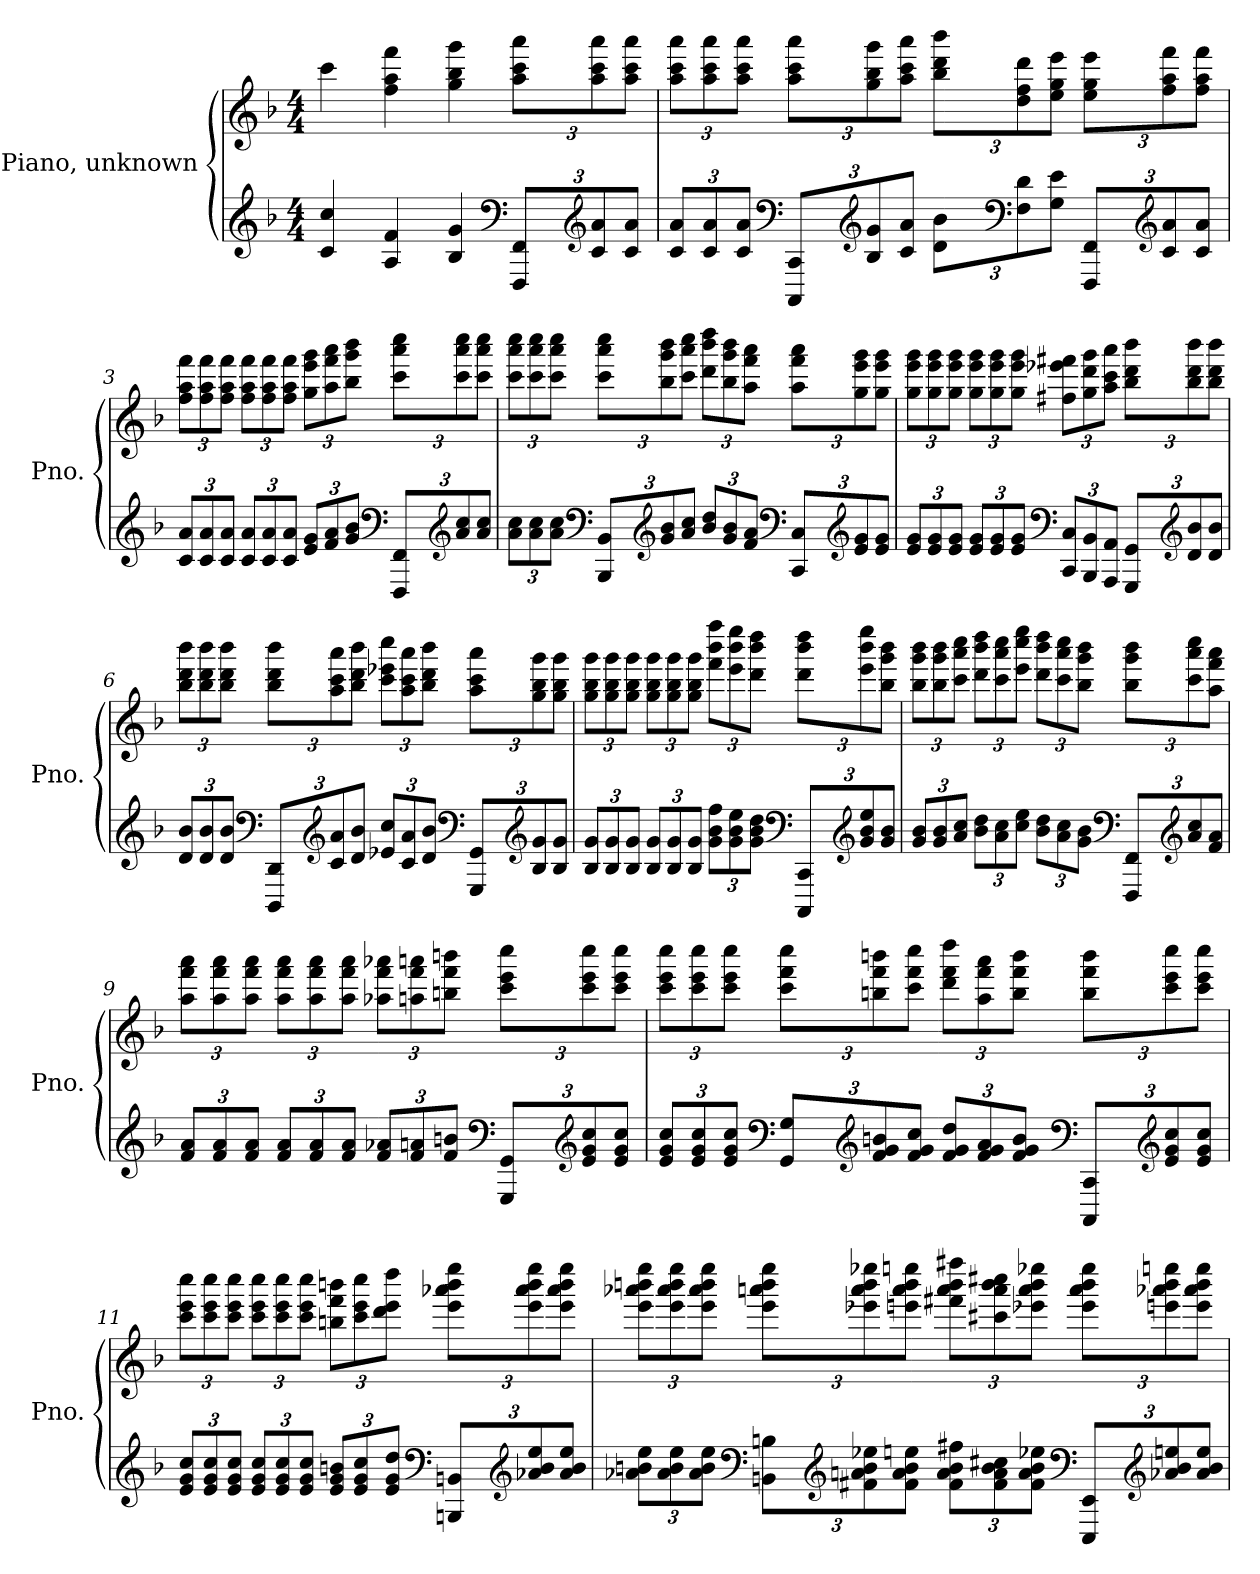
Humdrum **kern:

**kern	**kern
*part1	*part1
*staff2	*staff1
*I"Piano, unknown	*
*I'Pno.	*
*clefG2	*clefG2
*k[b-]	*k[b-]
*M4/4	*M4/4
*MM120	*MM120
=1	=1
4c/ 4cc/	4ccc\
4A/ 4f/	4ff\ 4aa\ 4fff\
4B-/ 4g/	4gg\ 4bb-\ 4ggg\
*clefF4	*
*Xbrackettup	*Xbrackettup
12FFF/ 12FF/L	12aa\ 12ccc\ 12aaa\L
*clefG2	*
12c/ 12a/	12aa\ 12ccc\ 12aaa\
12c/ 12a/J	12aa\ 12ccc\ 12aaa\J
=2	=2
12c/ 12a/L	12aa\ 12ccc\ 12aaa\L
12c/ 12a/	12aa\ 12ccc\ 12aaa\
12c/ 12a/J	12aa\ 12ccc\ 12aaa\J
*clefF4	*
12CCC/ 12CC/L	12aa\ 12ccc\ 12aaa\L
*clefG2	*
12B-/ 12g/	12gg\ 12bb-\ 12ggg\
12c/ 12a/J	12aa\ 12ccc\ 12aaa\J
12d\ 12b-\L	12bb-\ 12ddd\ 12bbb-\L
*clefF4	*
12F\ 12d\	12dd\ 12ff\ 12ddd\
12G\ 12e\J	12ee\ 12gg\ 12eee\J
12FFF/ 12FF/L	12ee\ 12gg\ 12eee\L
*clefG2	*
12c/ 12a/	12ff\ 12aa\ 12fff\
12c/ 12a/J	12ff\ 12aa\ 12fff\J
!!LO:LB:g=z
=3	=3
12c/ 12a/L	12ff\ 12aa\ 12fff\L
12c/ 12a/	12ff\ 12aa\ 12fff\
12c/ 12a/J	12ff\ 12aa\ 12fff\J
12c/ 12a/L	12ff\ 12aa\ 12fff\L
12c/ 12a/	12ff\ 12aa\ 12fff\
12c/ 12a/J	12ff\ 12aa\ 12fff\J
12e/ 12g/L	12gg\ 12eee\ 12ggg\L
12f/ 12a/	12aa\ 12fff\ 12aaa\
12g/ 12b-/J	12bb-\ 12ggg\ 12bbb-\J
*clefF4	*
12FFF/ 12FF/L	12ccc\ 12aaa\ 12cccc\L
*clefG2	*
12a/ 12cc/	12ccc\ 12aaa\ 12cccc\
12a/ 12cc/J	12ccc\ 12aaa\ 12cccc\J
=4	=4
12a\ 12cc\L	12ccc\ 12aaa\ 12cccc\L
12a\ 12cc\	12ccc\ 12aaa\ 12cccc\
12a\ 12cc\J	12ccc\ 12aaa\ 12cccc\J
*clefF4	*
12BBB-/ 12BB-/L	12ccc\ 12aaa\ 12cccc\L
*clefG2	*
12g/ 12b-/	12bb-\ 12ggg\ 12bbb-\
12a/ 12cc/J	12ccc\ 12aaa\ 12cccc\J
12b-/ 12dd/L	12ddd\ 12bbb-\ 12dddd\L
12g/ 12b-/	12bb-\ 12ggg\ 12bbb-\
12f/ 12a/J	12aa\ 12fff\ 12aaa\J
*clefF4	*
12CC/ 12C/L	12aa\ 12fff\ 12aaa\L
*clefG2	*
12e/ 12g/	12gg\ 12eee\ 12ggg\
12e/ 12g/J	12gg\ 12eee\ 12ggg\J
!!LO:LB:g=z
=5	=5
12e/ 12g/L	12gg\ 12eee\ 12ggg\L
12e/ 12g/	12gg\ 12eee\ 12ggg\
12e/ 12g/J	12gg\ 12eee\ 12ggg\J
12e/ 12g/L	12gg\ 12eee\ 12ggg\L
12e/ 12g/	12gg\ 12eee\ 12ggg\
12e/ 12g/J	12gg\ 12eee\ 12ggg\J
*clefF4	*
12CC/ 12C/L	12ff#X\ 12eee-X\ 12fff#X\L
12BBB-/ 12BB-/	12gg\ 12ddd\ 12ggg\
12AAA/ 12AA/J	12aa\ 12ccc\ 12aaa\J
12GGG/ 12GG/L	12bb-\ 12ddd\ 12bbb-\L
*clefG2	*
12d/ 12b-/	12bb-\ 12ddd\ 12bbb-\
12d/ 12b-/J	12bb-\ 12ddd\ 12bbb-\J
=6	=6
12d/ 12b-/L	12bb-\ 12ddd\ 12bbb-\L
12d/ 12b-/	12bb-\ 12ddd\ 12bbb-\
12d/ 12b-/J	12bb-\ 12ddd\ 12bbb-\J
*clefF4	*
12DDD/ 12DD/L	12bb-\ 12ddd\ 12bbb-\L
*clefG2	*
12c/ 12a/	12aa\ 12ccc\ 12aaa\
12d/ 12b-/J	12bb-\ 12ddd\ 12bbb-\J
12e-X/ 12cc/L	12ccc\ 12eee-X\ 12cccc\L
12c/ 12a/	12aa\ 12ccc\ 12aaa\
12d/ 12b-/J	12bb-\ 12ddd\ 12bbb-\J
*clefF4	*
12GGG/ 12GG/L	12aa\ 12ccc\ 12aaa\L
*clefG2	*
12B-/ 12g/	12gg\ 12bb-\ 12ggg\
12B-/ 12g/J	12gg\ 12bb-\ 12ggg\J
!!LO:LB:g=z
=7	=7
12B-/ 12g/L	12gg\ 12bb-\ 12ggg\L
12B-/ 12g/	12gg\ 12bb-\ 12ggg\
12B-/ 12g/J	12gg\ 12bb-\ 12ggg\J
12B-/ 12g/L	12gg\ 12bb-\ 12ggg\L
12B-/ 12g/	12gg\ 12bb-\ 12ggg\
12B-/ 12g/J	12gg\ 12bb-\ 12ggg\J
12g\ 12b-\ 12ff\L	12fff\ 12bbb-\ 12ffff\L
12g\ 12b-\ 12ee\	12eee\ 12bbb-\ 12eeee\
12g\ 12b-\ 12dd\J	12ddd\ 12bbb-\ 12dddd\J
*clefF4	*
12CCC/ 12CC/L	12ddd\ 12bbb-\ 12dddd\L
*clefG2	*
12g/ 12b-/ 12ee/	12eee\ 12bbb-\ 12eeee\
12g/ 12b-/J	12bb-\ 12ggg\ 12bbb-\J
=8	=8
12g/ 12b-/L	12bb-\ 12ggg\ 12bbb-\L
12g/ 12b-/	12bb-\ 12ggg\ 12bbb-\
12a/ 12cc/J	12ccc\ 12aaa\ 12cccc\J
12b-\ 12dd\L	12ddd\ 12bbb-\ 12dddd\L
12a\ 12cc\	12ccc\ 12aaa\ 12cccc\
12cc\ 12ee\J	12eee\ 12cccc\ 12eeee\J
12b-\ 12dd\L	12ddd\ 12bbb-\ 12dddd\L
12a\ 12cc\	12ccc\ 12aaa\ 12cccc\
12g\ 12b-\J	12bb-\ 12ggg\ 12bbb-\J
*clefF4	*
12FFF/ 12FF/L	12bb-\ 12ggg\ 12bbb-\L
*clefG2	*
12a/ 12cc/	12ccc\ 12aaa\ 12cccc\
12f/ 12a/J	12aa\ 12fff\ 12aaa\J
!!LO:LB:g=z
=9	=9
12f/ 12a/L	12aa\ 12fff\ 12aaa\L
12f/ 12a/	12aa\ 12fff\ 12aaa\
12f/ 12a/J	12aa\ 12fff\ 12aaa\J
12f/ 12a/L	12aa\ 12fff\ 12aaa\L
12f/ 12a/	12aa\ 12fff\ 12aaa\
12f/ 12a/J	12aa\ 12fff\ 12aaa\J
12f/ 12a-X/L	12aa-X\ 12fff\ 12aaa-X\L
12f/ 12an/	12aan\ 12fff\ 12aaan\
12f/ 12bn/J	12bbn\ 12fff\ 12bbbn\J
*clefF4	*
12GGG/ 12GG/L	12ccc\ 12eee\ 12cccc\L
*clefG2	*
12e/ 12g/ 12cc/	12ccc\ 12eee\ 12cccc\
12e/ 12g/ 12cc/J	12ccc\ 12eee\ 12cccc\J
=10	=10
12e/ 12g/ 12cc/L	12ccc\ 12eee\ 12cccc\L
12e/ 12g/ 12cc/	12ccc\ 12eee\ 12cccc\
12e/ 12g/ 12cc/J	12ccc\ 12eee\ 12cccc\J
*clefF4	*
12GG/ 12G/L	12ccc\ 12fff\ 12cccc\L
*clefG2	*
12f/ 12g/ 12bn/	12bbn\ 12fff\ 12bbbn\
12f/ 12g/ 12cc/J	12ccc\ 12fff\ 12cccc\J
12f/ 12g/ 12dd/L	12ddd\ 12fff\ 12dddd\L
12f/ 12g/ 12a/	12aa\ 12fff\ 12aaa\
12f/ 12g/ 12b/J	12bb\ 12fff\ 12bbb\J
*clefF4	*
12CCC/ 12CC/L	12bb\ 12fff\ 12bbb\L
*clefG2	*
12e/ 12g/ 12cc/	12ccc\ 12eee\ 12cccc\
12e/ 12g/ 12cc/J	12ccc\ 12eee\ 12cccc\J
!!LO:LB:g=z
=11	=11
12e/ 12g/ 12cc/L	12ccc\ 12eee\ 12cccc\L
12e/ 12g/ 12cc/	12ccc\ 12eee\ 12cccc\
12e/ 12g/ 12cc/J	12ccc\ 12eee\ 12cccc\J
12e/ 12g/ 12cc/L	12ccc\ 12eee\ 12cccc\L
12e/ 12g/ 12cc/	12ccc\ 12eee\ 12cccc\
12e/ 12g/ 12cc/J	12ccc\ 12eee\ 12cccc\J
12e/ 12g/ 12bn/L	12bbn\ 12fff\ 12bbbn\L
12e/ 12g/ 12cc/	12ccc\ 12eee\ 12cccc\
12e/ 12g/ 12dd/J	12ddd\ 12eee\ 12dddd\J
*clefF4	*
12BBBn/ 12BBn/L	12eee\ 12aaa-X\ 12bbb\ 12eeee\L
*clefG2	*
12a-X/ 12b/ 12ee/	12eee\ 12aaa-\ 12bbb\ 12eeee\
12a-/ 12b/ 12ee/J	12eee\ 12aaa-\ 12bbb\ 12eeee\J
!!LO:PB:g=z
=12	=12
12a-X\ 12bn\ 12ee\L	12eee\ 12aaa-X\ 12bbbn\ 12eeee\L
12a-\ 12b\ 12ee\	12eee\ 12aaa-\ 12bbb\ 12eeee\
12a-\ 12b\ 12ee\J	12eee\ 12aaa-\ 12bbb\ 12eeee\J
*clefF4	*
12BBn\ 12Bn\L	12eee\ 12aaan\ 12bbb\ 12eeee\L
*clefG2	*
12f#X\ 12an\ 12b\ 12ee-X\	12eee-X\ 12aaa\ 12bbb\ 12eeee-X\
12f#\ 12a\ 12b\ 12een\J	12eeen\ 12aaa\ 12bbb\ 12eeeen\J
12f#\ 12a\ 12b\ 12ff#X\L	12fff#X\ 12aaa\ 12bbb\ 12ffff#X\L
12f#\ 12a\ 12b\ 12cc#X\	12ccc#X\ 12aaa\ 12bbb\ 12cccc#X\
12f#\ 12a\ 12b\ 12ee-X\J	12eee-X\ 12aaa\ 12bbb\ 12eeee-X\J
*clefF4	*
12EEE/ 12EE/L	12eee-\ 12aaa\ 12bbb\ 12eeee-\L
*clefG2	*
12a-X/ 12b/ 12een/	12eeen\ 12aaa-X\ 12bbb\ 12eeeen\
12a-/ 12b/ 12ee/J	12eee\ 12aaa-\ 12bbb\ 12eeee\J
=	=
*-	*-
